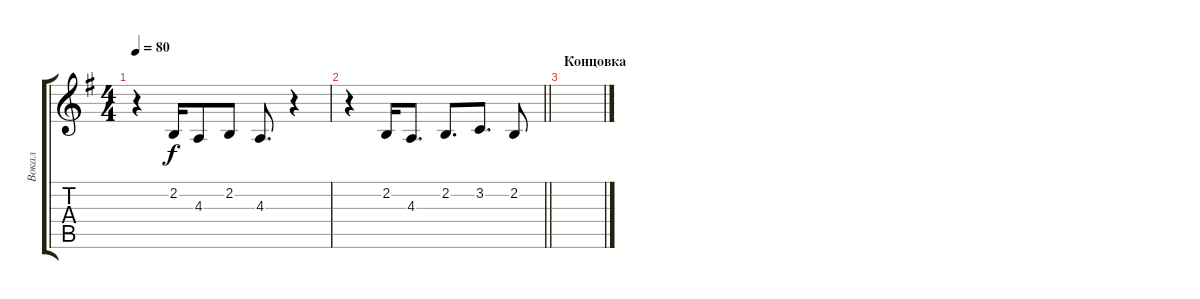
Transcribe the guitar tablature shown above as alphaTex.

\track ("Вокал" "Вокал") {instrument violin}
\staff {score tabs}
\tuning (D4 A3 F3 C3 G2 C2) {hide}
\ts (4 4)
\tempo 80
\clef g2
\ks eminor
r.4{dy f} 2.2.16 4.3.8 2.2.8 4.3.8{d} r.4 |
\barLineRight lightlight
r.4 2.2.16 4.3.8{d} 2.2.8{d} 3.2.8{d} 2.2.8 |
\section ("" "Концовка")
